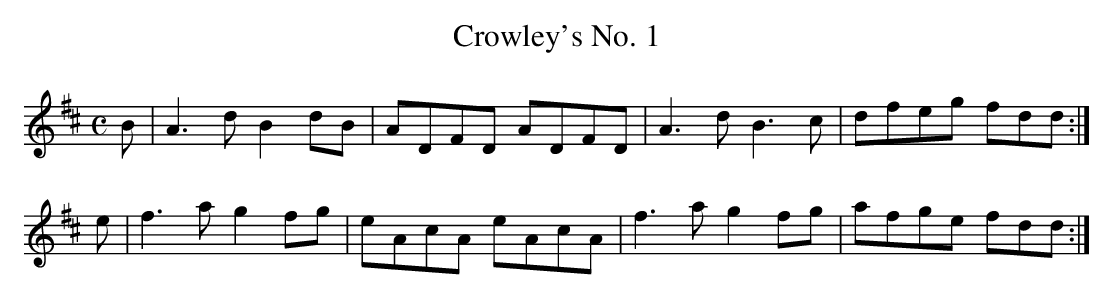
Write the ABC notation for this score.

X:1
T:Crowley's No. 1
M:C
L:1/8
K:D Major
B|A3d B2dB|ADFD ADFD|A3d B3c|dfeg fdd:|!
e|f3a g2fg|eAcA eAcA|f3a g2fg|afge fdd:|!
